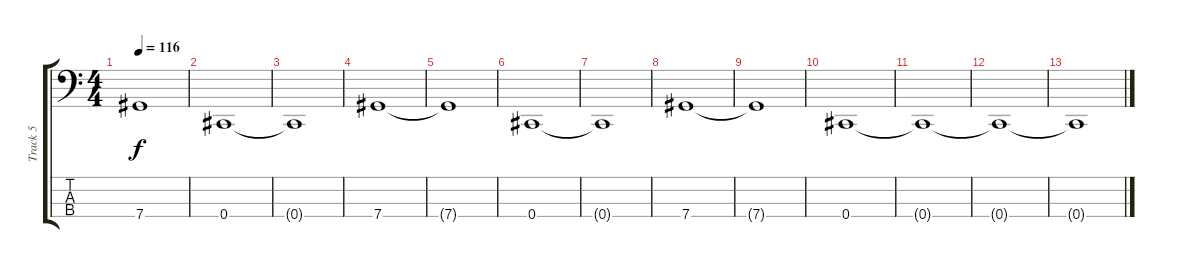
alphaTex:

\track ("Track 5" "Track 5") {instrument electricbasspick}
\staff {score tabs}
\tuning (Gb2 Db2 Ab1 Db1) {hide}
\ts (4 4)
\tempo 116
\clef f4
\ks c
7.4{t}.1{dy f} |
0.4.1 |
0.4{t}.1 |
7.4.1 |
7.4{t}.1 |
0.4.1 |
0.4{t}.1 |
7.4.1 |
7.4{t}.1 |
0.4.1 |
0.4{t}.1 |
0.4{t}.1 |
0.4{t}.1
